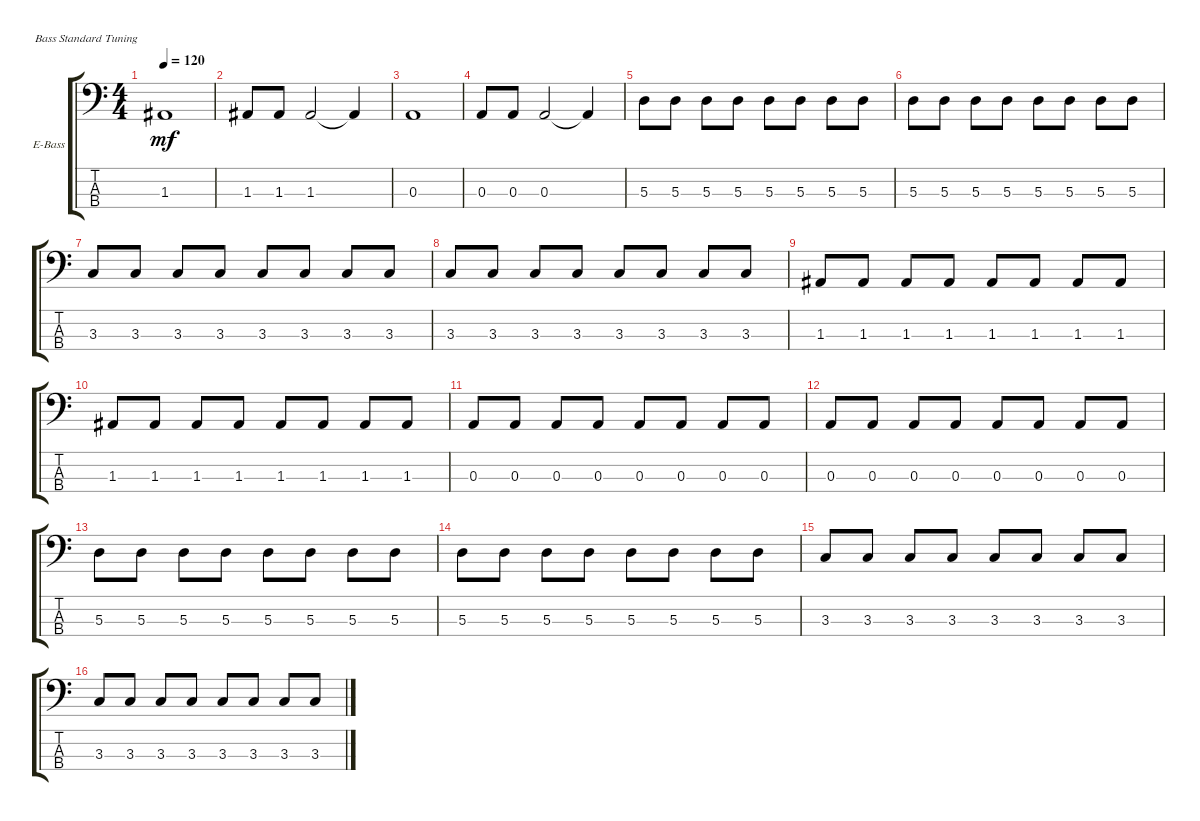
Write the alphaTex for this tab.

\bracketExtendMode groupsimilarinstruments
\firstSystemTrackNameOrientation horizontal
\otherSystemsTrackNameOrientation horizontal
\track ("Electric Bass" "E-Bass") {instrument electricbassfinger}
\staff {score tabs}
\tuning (G2 D2 A1 E1)
\ts (4 4)
\tempo 120
\clef f4
\ks c
1.3.1{dy mf} |
1.3.8 1.3.8 1.3.2 1.3{t}.4 |
0.3.1 |
0.3.8 0.3.8 0.3.2 0.3{t}.4 |
5.3.8 5.3.8 5.3.8 5.3.8 5.3.8 5.3.8 5.3.8 5.3.8 |
5.3.8 5.3.8 5.3.8 5.3.8 5.3.8 5.3.8 5.3.8 5.3.8 |
3.3.8 3.3.8 3.3.8 3.3.8 3.3.8 3.3.8 3.3.8 3.3.8 |
3.3.8 3.3.8 3.3.8 3.3.8 3.3.8 3.3.8 3.3.8 3.3.8 |
1.3.8 1.3.8 1.3.8 1.3.8 1.3.8 1.3.8 1.3.8 1.3.8 |
1.3.8 1.3.8 1.3.8 1.3.8 1.3.8 1.3.8 1.3.8 1.3.8 |
0.3.8 0.3.8 0.3.8 0.3.8 0.3.8 0.3.8 0.3.8 0.3.8 |
0.3.8 0.3.8 0.3.8 0.3.8 0.3.8 0.3.8 0.3.8 0.3.8 |
5.3.8 5.3.8 5.3.8 5.3.8 5.3.8 5.3.8 5.3.8 5.3.8 |
5.3.8 5.3.8 5.3.8 5.3.8 5.3.8 5.3.8 5.3.8 5.3.8 |
3.3.8 3.3.8 3.3.8 3.3.8 3.3.8 3.3.8 3.3.8 3.3.8 |
3.3.8 3.3.8 3.3.8 3.3.8 3.3.8 3.3.8 3.3.8 3.3.8
